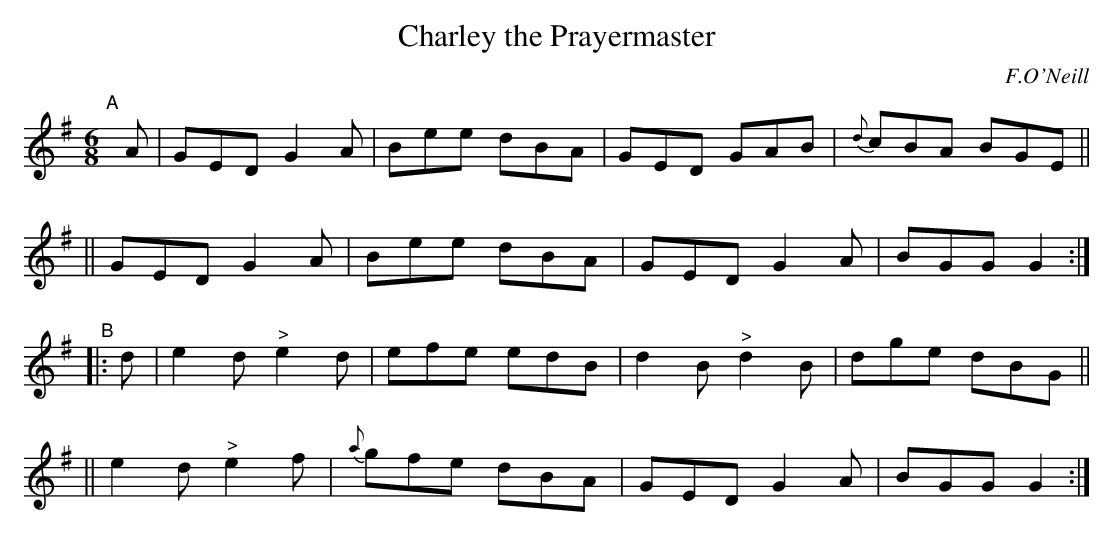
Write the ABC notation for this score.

X:1
T: Charley the Prayermaster
O: F.O'Neill
M: 6/8
L: 1/8
K: G
"^A"[|] A \
|  GED G2A | Bee dBA | GED GAB | {d}cBA BGE ||
|| GED G2A | Bee dBA | GED G2A | BGG G2 :|
"^B"|: d \
|  e2d "^>"e2d | efe edB | d2B "^>"d2B | dge dBG ||
|| e2d "^>"e2f | {a}gfe dBA | GED G2A | BGG G2 :|
